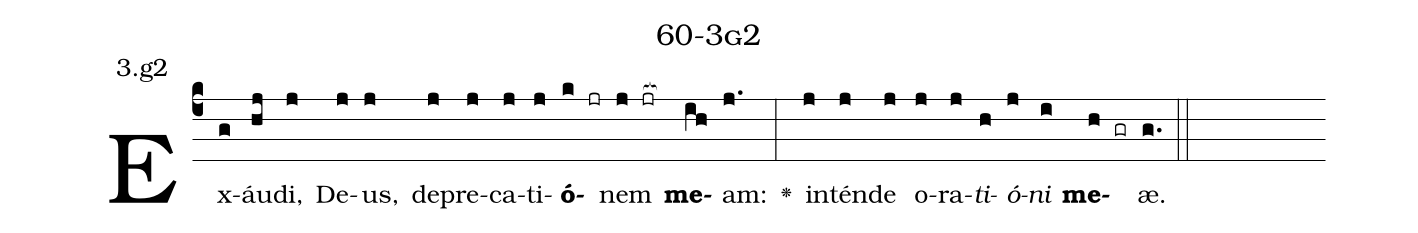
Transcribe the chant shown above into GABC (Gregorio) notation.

name: 60-3g2;
annotation: 3.g2;
%%
(c4)Ex(g)áu(hj)di,(j) De(j)us,(j) de(j)pre(j)ca(j)ti(j)<b>ó</b>(k jr)nem(j jr[ocb:1{]) <b>me</b>(ih[ocb:0}])am:(j.) <v>\greheightstar</v>(:) in(j)tén(j)de(j) o(j)ra(j)<i>ti</i>(h)<i>ó</i>(j)<i>ni</i>(i) <b>me</b>(h gr)æ.(g.) (::)


%E(j) u(h) o(j) u(i) a(h) e.(g.) (::)
